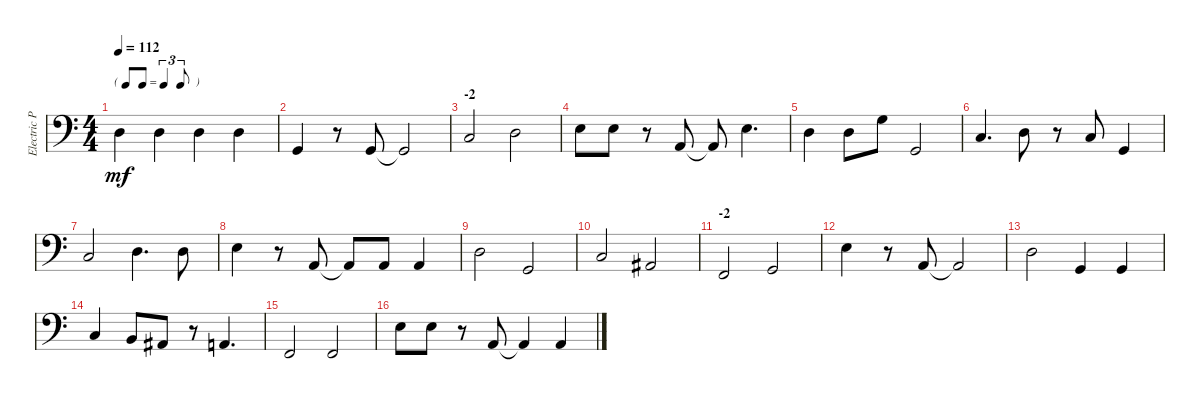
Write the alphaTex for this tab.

\track ("Electric Piano (Staff 2)" "Electric P") {instrument electricgrandpiano}
\staff {score}
\tuning (E4 B3 G3 D3 A2 E2 B1) {hide}
\ts (4 4)
\tf triplet8th
\tempo 112
\clef f4
\ks c
0.4.4{dy mf} 0.4.4 0.4.4 0.4.4 |
3.6.4 r.8 3.6.8 3.6{t}.2 |
\section ("" "-2")
3.5.2 0.4.2 |
2.4.8 2.4.8 r.8 0.5.8 0.5{t}.8 2.4.4{d} |
0.4.4 0.4.8 0.3.8 3.6.2 |
3.5.4{d} 0.4.8 r.8 3.5.8 3.6.4 |
3.5.2 0.4.4{d} 0.4.8 |
2.4.4 r.8 0.5.8 0.5{t}.8 0.5.8 0.5.4 |
0.4.2 3.6.2 |
3.5.2 1.5.2 |
\section ("" "-2")
1.6.2 3.6.2 |
2.4.4 r.8 0.5.8 0.5{t}.2 |
0.4.2 3.6.4 3.6.4 |
3.5.4 2.5.8 1.5.8 r.8 0.5.4{d} |
1.6.2 1.6.2 |
2.4.8 2.4.8 r.8 0.5.8 0.5{t}.4 0.5.4
